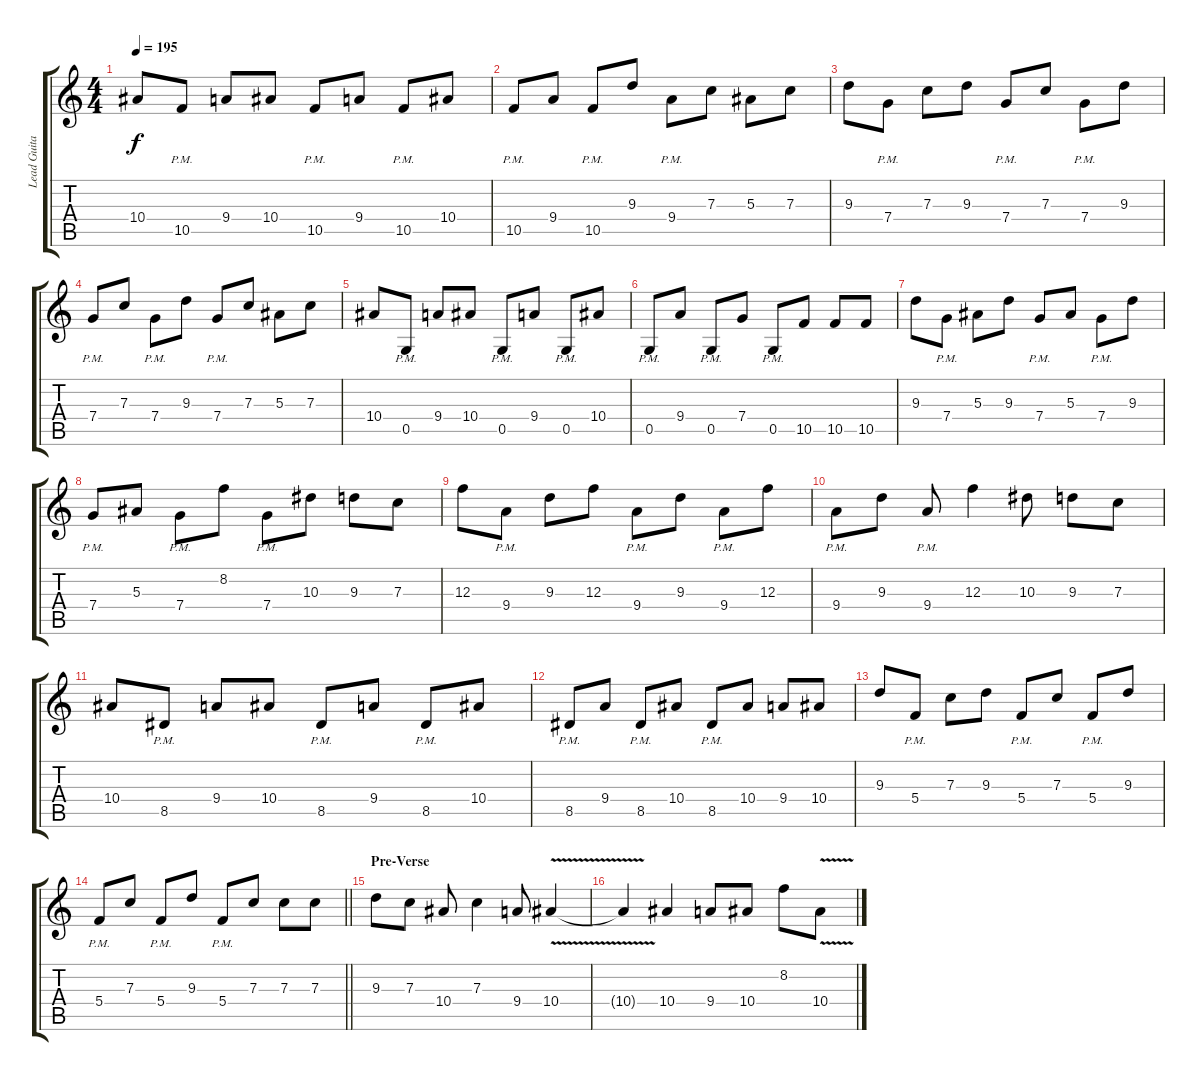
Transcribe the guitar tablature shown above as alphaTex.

\track ("Lead Guitar" "Lead Guita") {instrument overdrivenguitar}
\staff {score tabs}
\tuning (D4 A3 F3 C3 G2 D2) {hide}
\ts (4 4)
\tempo 195
\clef g2
\ks c
10.4.8{dy f} 10.5{pm}.8 9.4.8 10.4.8 10.5{pm}.8 9.4.8 10.5{pm}.8 10.4.8 |
10.5{pm}.8 9.4.8 10.5{pm}.8 9.3.8 9.4{pm}.8 7.3.8 5.3.8 7.3.8 |
9.3.8 7.4{pm}.8 7.3.8 9.3.8 7.4{pm}.8 7.3.8 7.4{pm}.8 9.3.8 |
7.4{pm}.8 7.3.8 7.4{pm}.8 9.3.8 7.4{pm}.8 7.3.8 5.3.8 7.3.8 |
10.4.8 0.5{pm}.8 9.4.8 10.4.8 0.5{pm}.8 9.4.8 0.5{pm}.8 10.4.8 |
0.5{pm}.8 9.4.8 0.5{pm}.8 7.4.8 0.5{pm}.8 10.5.8 10.5.8 10.5.8 |
9.3.8 7.4{pm}.8 5.3.8 9.3.8 7.4{pm}.8 5.3.8 7.4{pm}.8 9.3.8 |
7.4{pm}.8 5.3.8 7.4{pm}.8 8.2.8 7.4{pm}.8 10.3.8 9.3.8 7.3.8 |
12.3.8 9.4{pm}.8 9.3.8 12.3.8 9.4{pm}.8 9.3.8 9.4{pm}.8 12.3.8 |
9.4{pm}.8 9.3.8 9.4{pm}.8 12.3.4 10.3.8 9.3.8 7.3.8 |
10.4.8 8.5{pm}.8 9.4.8 10.4.8 8.5{pm}.8 9.4.8 8.5{pm}.8 10.4.8 |
8.5{pm}.8 9.4.8 8.5{pm}.8 10.4.8 8.5{pm}.8 10.4.8 9.4.8 10.4.8 |
9.3.8 5.4{pm}.8 7.3.8 9.3.8 5.4{pm}.8 7.3.8 5.4{pm}.8 9.3.8 |
\barLineRight lightlight
5.4{pm}.8 7.3.8 5.4{pm}.8 9.3.8 5.4{pm}.8 7.3.8 7.3.8 7.3.8 |
\section ("" "Pre-Verse")
9.3.8 7.3.8 10.4.8 7.3.4 9.4.8 10.4{v}.4 |
10.4{t}.4 10.4.4 9.4.8 10.4.8 8.2.8 10.4{v}.8
